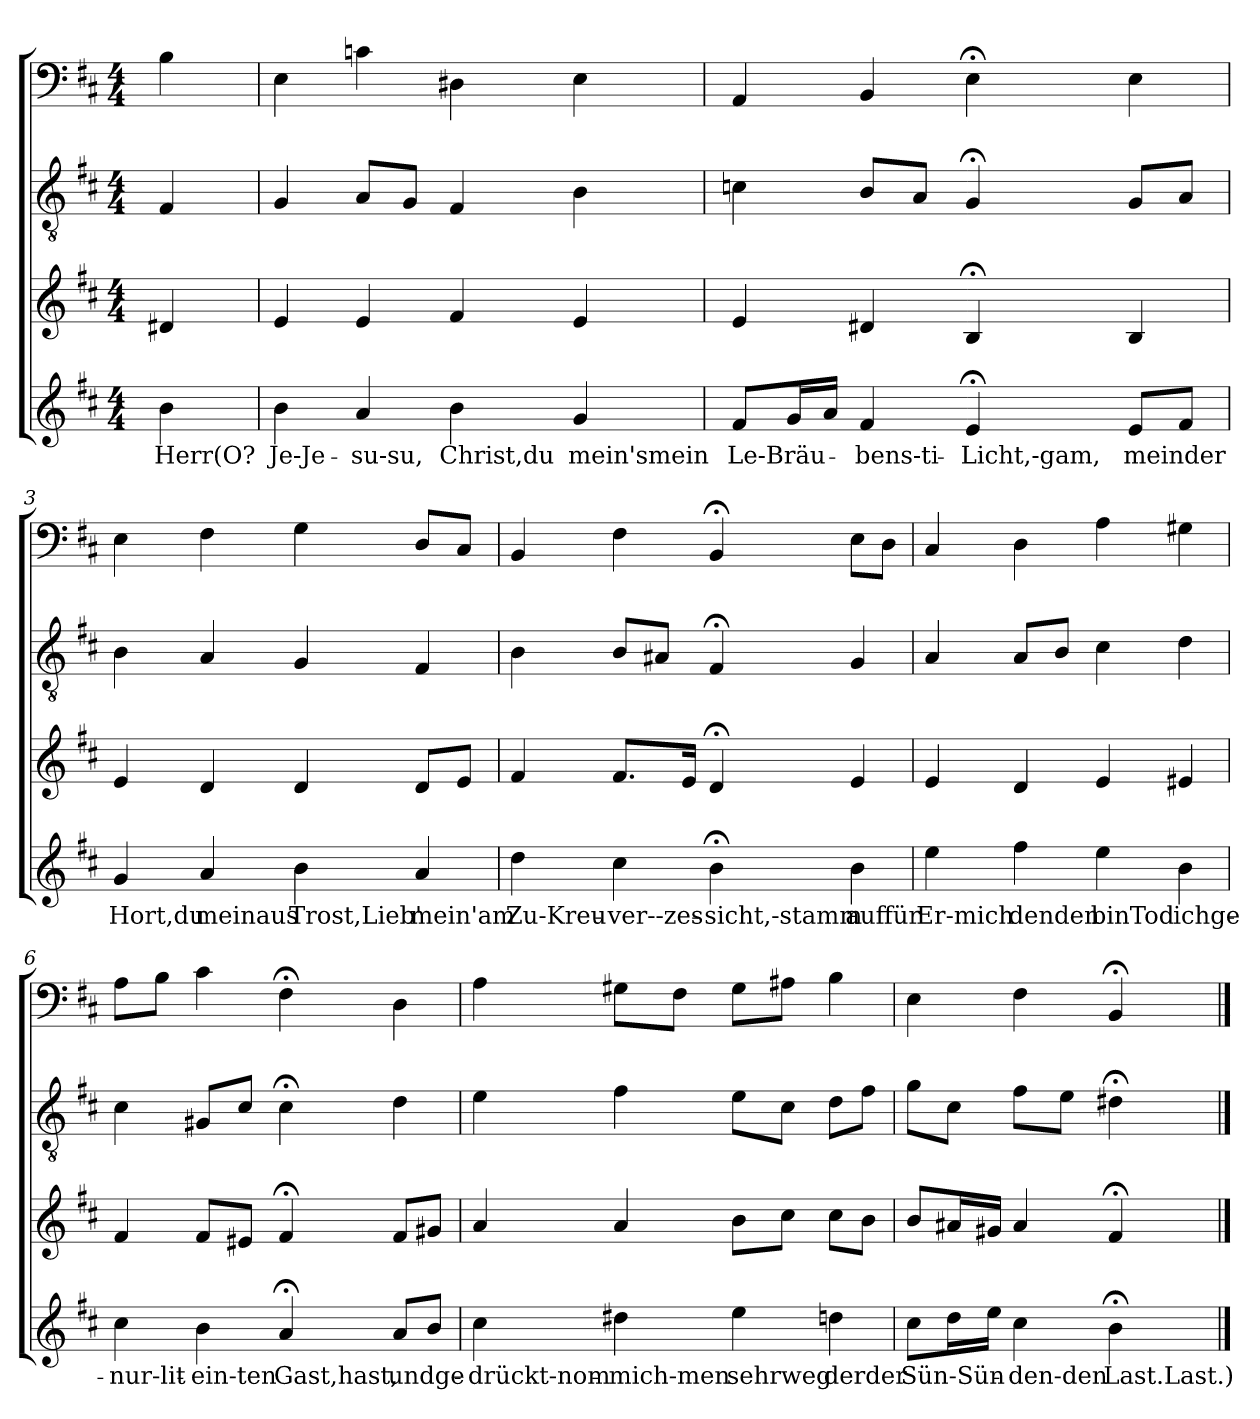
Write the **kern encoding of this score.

**kern	**text	**kern	**kern	**kern
*part4	*part4	*part3	*part2	*part1
*staff4	*staff4	*staff3	*staff2	*staff1
*clefG2	*	*clefG2	*clefGv2	*clefF4
*k[f#c#]	*	*k[f#c#]	*k[f#c#]	*k[f#c#]
*b:	*	*b:	*b:	*b:
*M4/4	*	*M4/4	*M4/4	*M4/4
=	=	=	=	=
4b\	Herr(O?	4d#X/	4F#/	4B\
=1	=1	=1	=1	=1
4b\	Je-Je-	4e/	4G/	4E\
4a/	-su-su,	4e/	8A/L	4cn\
.	.	.	8G/J	.
4b\	Christ,du	4f#/	4F#/	4D#X\
4g/	mein'smein	4e/	4B\	4E\
=2	=2	=2	=2	=2
8f#/L	Le-Bräu-	4e/	4cn\	4AA/
16g/L	.	.	.	.
16a/JJ	.	.	.	.
4f#/	-bens-ti-	4d#X/	8B/L	4BB/
.	.	.	8A/J	.
4e;</	Licht,-gam,	4B;</	4G;</	4E;<\
8e/L	meinder	4B/	8G/L	4E\
8f#/J	.	.	8A/J	.
=3	=3	=3	=3	=3
4g/	Hort,du	4e/	4B\	4E\
4a/	meinaus	4d/	4A/	4F#\
4b\	Trost,Lieb'	4d/	4G/	4G\
4a/	mein'am	8d/L	4F#/	8D/L
.	.	8e/J	.	8C#/J
=4	=4	=4	=4	=4
4dd\	Zu-Kreu-	4f#/	4B\	4BB/
4cc#\	-ver--zes-	8.f#/L	8B/L	4F#\
.	.	.	8A#X/J	.
.	.	16e/Jk	.	.
4b;<\	-sicht,-stamm	4d;</	4F#;</	4BB;</
4b\	auffür	4e/	4G/	8E\L
.	.	.	.	8D\J
=5	=5	=5	=5	=5
4ee\	Er-mich	4e/	4A/	4C#/
4ff#\	-denden	4d/	8A/L	4D\
.	.	.	8B/J	.
4ee\	binTod	4e/	4c#\	4A\
4b\	ichge-	4e#X/	4d\	4G#X\
=6	=6	=6	=6	=6
4cc#\	nur-lit-	4f#/	4c#\	8A\L
.	.	.	.	8B\J
4b\	ein-ten	8f#/L	8G#X/L	4c#\
.	.	8e#X/J	8c#/J	.
4a;</	Gast,hast,	4f#;</	4c#;<\	4F#;<\
8a/L	undge-	8f#/L	4d\	4D\
8b/J	.	8g#X/J	.	.
=7	=7	=7	=7	=7
4cc#\	drückt-nom-	4a/	4e\	4A\
4dd#X\	mich-men	4a/	4f#\	8G#X\L
.	.	.	.	8F#\J
4ee\	sehrweg	8b\L	8e\L	8G#\L
.	.	8cc#\J	8c#\J	8A#X\J
4ddn\	derder	8cc#\L	8d\L	4B\
.	.	8b\J	8f#\J	.
=8	=8	=8	=8	=8
8cc#\L	Sün-Sün-	8b/L	8g\L	4E\
16dd\L	.	16a#X/L	8c#\J	.
16ee\JJ	.	16g#X/JJ	.	.
4cc#\	-den-den	4a#/	8f#\L	4F#\
.	.	.	8e\J	.
4b;<\	Last.Last.)	4f#;</	4d#X;<\	4BB;</
==	==	==	==	==
*-	*-	*-	*-	*-
